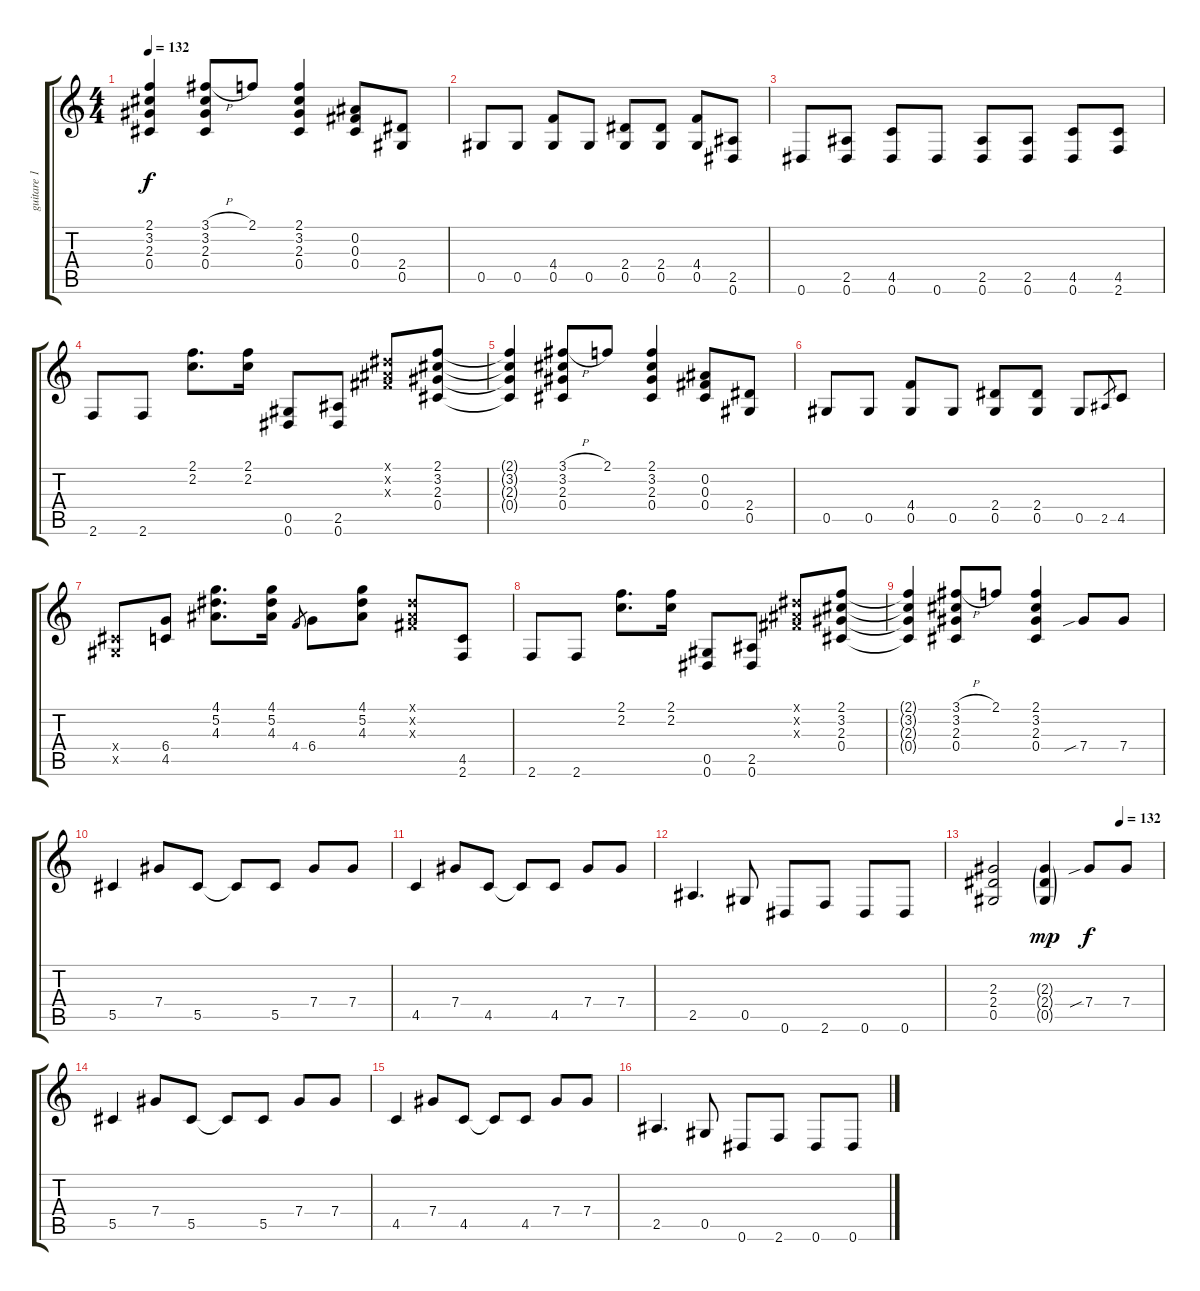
\track ("guitare 1" "guitare 1") {instrument electricguitarclean}
\staff {score tabs}
\tuning (Eb4 Bb3 Gb3 Db3 Ab2 Eb2) {hide}
\ts (4 4)
\tempo 132
\clef g2
\ks c
(2.1{t} 3.2{t} 2.3{t} 0.4{t}).4{dy f} (3.1{h} 3.2 2.3 0.4).8 2.1.8 (2.1 3.2 2.3 0.4).4 (0.2 0.3 0.4).8 (2.4 0.5).8 |
0.5.8 0.5.8 (4.4 0.5).8 0.5.8 (2.4 0.5).8 (2.4 0.5).8 (4.4 0.5).8 (2.5 0.6).8 |
0.6.8 (2.5 0.6).8 (4.5 0.6).8 0.6.8 (2.5 0.6).8 (2.5 0.6).8 (4.5 0.6).8 (4.5 2.6).8 |
2.6.8 2.6.8 (2.1 2.2).8{d} (2.1 2.2).16 (0.5 0.6).8 (2.5 0.6).8 (0.1{x} 0.2{x} 0.3{x}).8 (2.1 3.2 2.3 0.4).8 |
(2.1{t} 3.2{t} 2.3{t} 0.4{t}).4 (3.1{h} 3.2 2.3 0.4).8 2.1.8 (2.1 3.2 2.3 0.4).4 (0.2 0.3 0.4).8 (2.4 0.5).8 |
0.5.8 0.5.8 (4.4 0.5).8 0.5.8 (2.4 0.5).8 (2.4 0.5).8 0.5.8 2.5.8{gr} 4.5.8 |
(0.4{x} 0.5{x}).8 (6.4 4.5).8 (4.1 5.2 4.3).8{d} (4.1 5.2 4.3).16 4.4.8{gr} 6.4.8 (4.1 5.2 4.3).8 (0.1{x} 0.2{x} 0.3{x}).8 (4.5 2.6).8 |
2.6.8 2.6.8 (2.1 2.2).8{d} (2.1 2.2).16 (0.5 0.6).8 (2.5 0.6).8 (0.1{x} 0.2{x} 0.3{x}).8 (2.1 3.2 2.3 0.4).8 |
(2.1{t} 3.2{t} 2.3{t} 0.4{t}).4 (3.1{h} 3.2 2.3 0.4).8 2.1.8 (2.1 3.2 2.3 0.4).4 7.4{sib}.8 7.4.8 |
5.5.4 7.4.8 5.5.8 5.5{t}.8 5.5.8 7.4.8 7.4.8 |
4.5.4 7.4.8 4.5.8 4.5{t}.8 4.5.8 7.4.8 7.4.8 |
2.5.4{d} 0.5.8 0.6.8 2.6.8 0.6.8 0.6.8 |
\tempo (132 0.75)
(2.3 2.4 0.5).2 (2.3{g} 2.4{g} 0.5{g}).4{dy mp} 7.4{sib}.8{dy f} 7.4.8 |
5.5.4 7.4.8 5.5.8 5.5{t}.8 5.5.8 7.4.8 7.4.8 |
4.5.4 7.4.8 4.5.8 4.5{t}.8 4.5.8 7.4.8 7.4.8 |
2.5.4{d} 0.5.8 0.6.8 2.6.8 0.6.8 0.6.8
